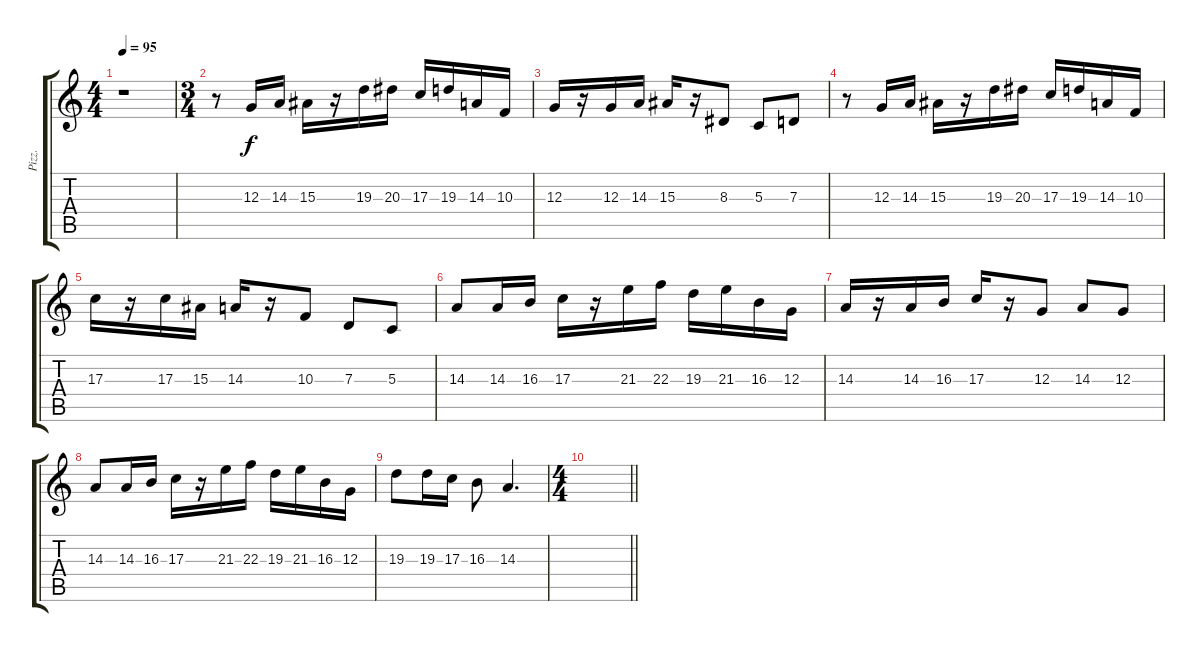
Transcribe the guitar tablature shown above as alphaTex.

\track ("Pizz." "Pizz.") {instrument pizzicatostrings}
\staff {score tabs}
\tuning (E4 B3 G3 D3 A2 E2) {hide}
\ts (4 4)
\tempo 95
\clef g2
\ks c
r.1{dy f} |
\ts (3 4)
r.8 12.3.16 14.3.16 15.3.16 r.16 19.3.16 20.3.16 17.3.16 19.3.16 14.3.16 10.3.16 |
12.3.16 r.16 12.3.16 14.3.16 15.3.16 r.16 8.3.8 5.3.8 7.3.8 |
r.8 12.3.16 14.3.16 15.3.16 r.16 19.3.16 20.3.16 17.3.16 19.3.16 14.3.16 10.3.16 |
17.3.16 r.16 17.3.16 15.3.16 14.3.16 r.16 10.3.8 7.3.8 5.3.8 |
14.3.8 14.3.16 16.3.16 17.3.16 r.16 21.3.16 22.3.16 19.3.16 21.3.16 16.3.16 12.3.16 |
14.3.16 r.16 14.3.16 16.3.16 17.3.16 r.16 12.3.8 14.3.8 12.3.8 |
14.3.8 14.3.16 16.3.16 17.3.16 r.16 21.3.16 22.3.16 19.3.16 21.3.16 16.3.16 12.3.16 |
19.3.8 19.3.16 17.3.16 16.3.8 14.3.4{d} |
\ts (4 4)
\barLineRight lightlight
